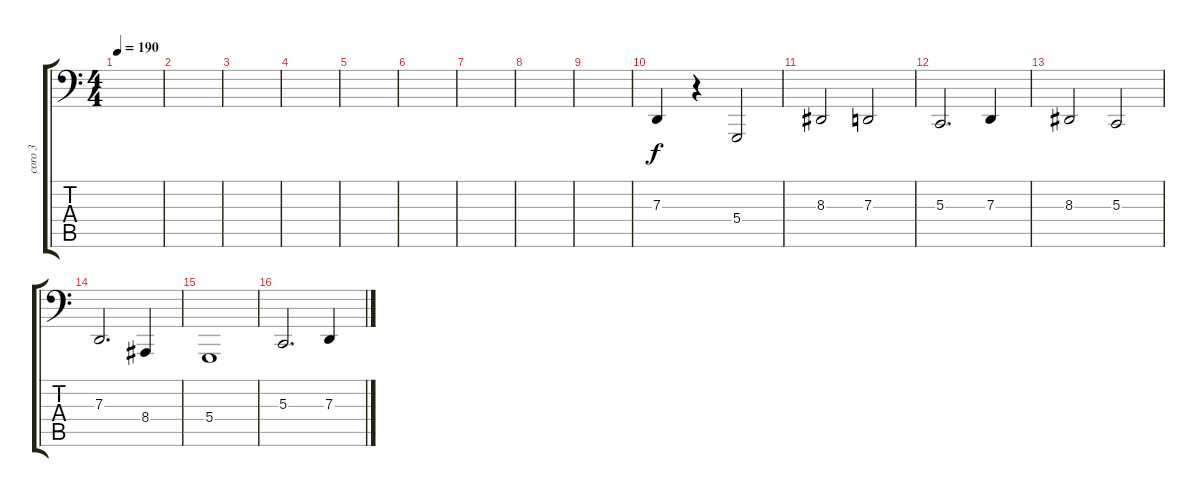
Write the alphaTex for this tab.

\track ("coro 3" "coro 3") {instrument choiraahs}
\staff {score tabs}
\tuning (E2 B1 G1 D1 A0 E0) {hide}
\ts (4 4)
\tempo 190
\clef f4
\ks c
|
|
|
|
|
|
|
|
|
7.3.4 r.4 5.4.2 |
8.3.2 7.3.2 |
5.3.2{d} 7.3.4 |
8.3.2 5.3.2 |
7.3.2{d} 8.4.4 |
5.4.1 |
5.3.2{d} 7.3.4
